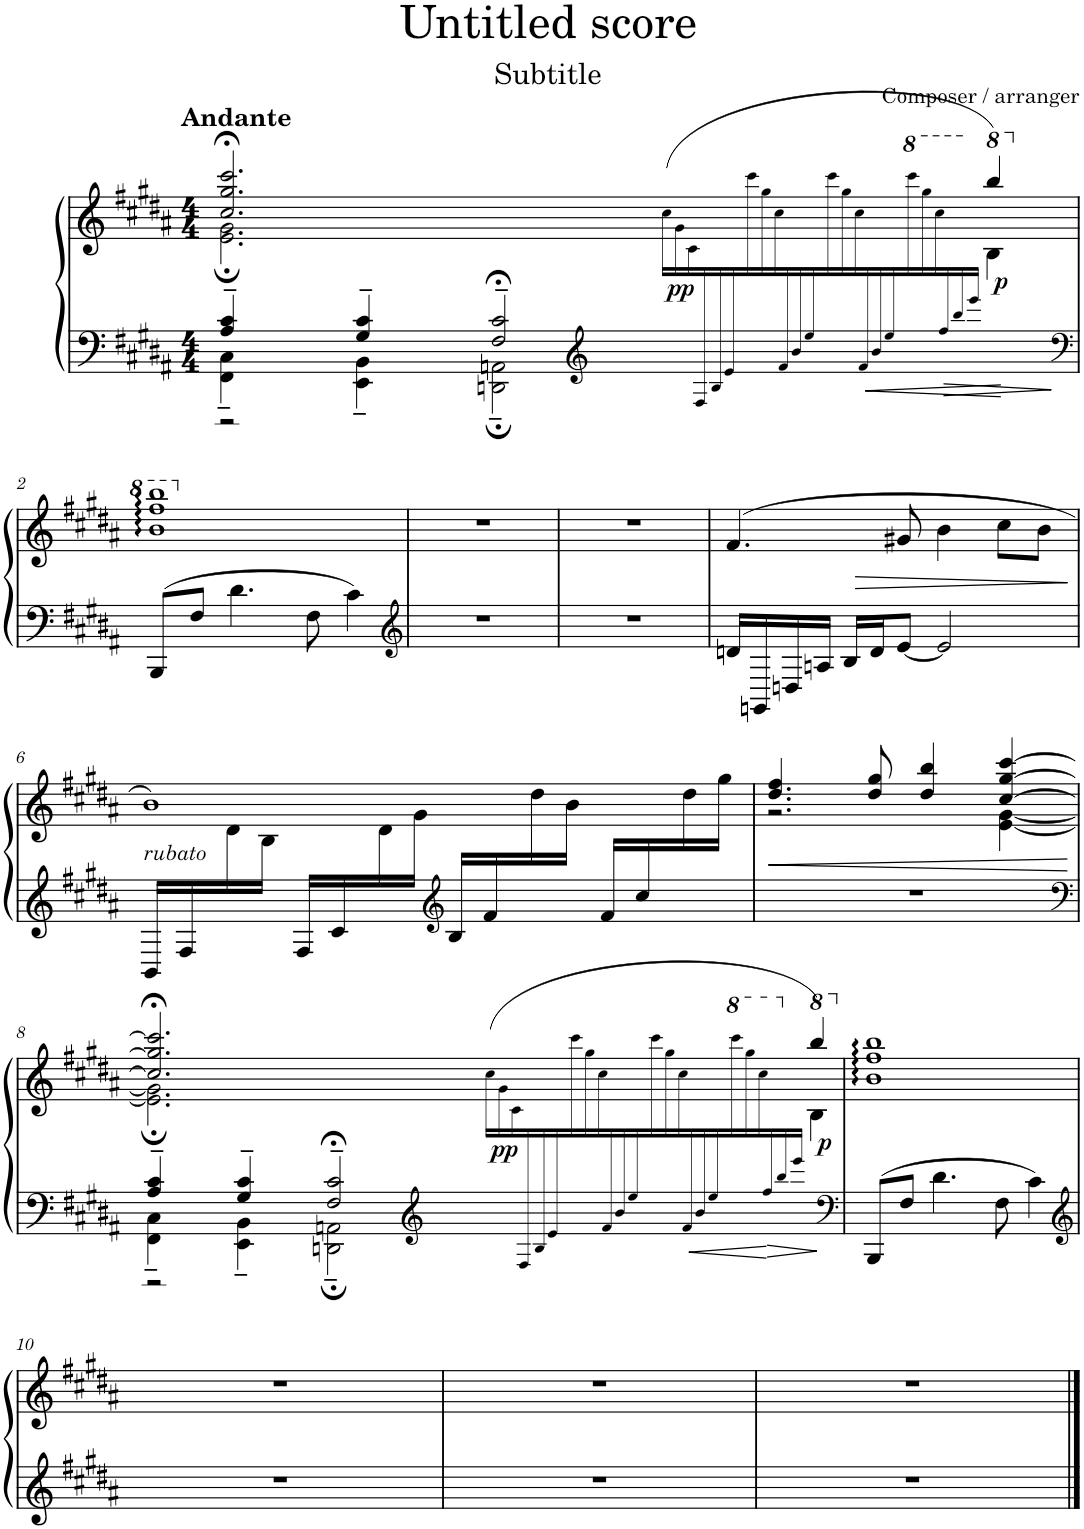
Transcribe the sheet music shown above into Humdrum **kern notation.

**kern	**kern	**dynam
*part1	*part1	*part1
*staff2	*staff1	*staff1/2
*I"Piano	*	*
*I'Pno.	*	*
*clefF4	*clefG2	*
*k[f#c#g#d#a#]	*k[f#c#g#d#a#]	*
*M4/4	*M4/4	*
=1	=1	=1
*^	*^	*
*	*^	*	*	*
*	*	*^	*	*	*
!	!	!	!	!LO:TX:a:B:t=Andante	!	!
2.ryy	4A#/~ 4c#/~	4FF#\~ 4C#\~	2r	2.cc#/;< 2.gg#/;< 2.ccc#/;<	2.e\; 2.g#\;	.
.	4G#/~ 4c#/~	4EE\~ 4BB\~	.	.	.	.
.	2F#/;<~ 2c#/;<~	2DDn\;~ 2AAn\;~	32ryy	.	.	.
*clefG2	*	*	*	*	*	*
.	.	.	4ryy	.	.	.
16qf#/	.	.	.	(16qccc#\LL	.	.
16qb/	.	.	.	16qgg#\	.	.
16qee/	.	.	.	16qcc#\	.	.
16qff#/	.	.	.	16qcccc#\	.	.
16qbb/	.	.	.	16qggg#\	.	.
16qeee/	.	.	.	16qccc#\	.	.
16qff#/	.	.	.	16qcccc#\	.	.
16qbb/	.	.	.	16qggg#\	.	.
16qeee/	.	.	.	16qccc#\	.	.
16qfff#/	.	.	.	16qcccc#\	.	.
16qbbb/	.	.	.	16qggg#\	.	.
16qeeee/JJ	.	.	.	16qccc#\	.	.
!	!	!	!	!	!	!LO:DY:b
!	!	!	!	!	!	!LO:DY:n=1:b
4ryy	.	.	.	4bbb/)	4b\	pp p
.	.	.	32ryy	.	.	.
.	.	.	16ryy	.	.	.
.	.	.	8ryy	.	.	.
*v	*v	*v	*v	*	*	*
*	*v	*v	*
!!LO:LB:g=z
=2	=2	=2
*clefF4	*	*
8BBB/L	1b:: 1ff#:: 1bb::	.
8F#/J	.	.
4.d#\	.	.
8F#\	.	.
4c#\	.	.
=3	=3	=3
*clefG2	*	*
1r	1r	.
=4	=4	=4
1r	1r	.
=5	=5	=5
16dn/LL	(4.f#/	.
16GGn/	.	.
16Dn/	.	.
16An/JJ	.	.
16B/LL	.	.
16d/J	.	.
!	!	!LO:HP:b
[8e/J	8g#X/	>
2e/]	4b\	.
.	8cc#\L	.
.	8b\J	.
.	.	]
!!LO:LB:g=z
=6	=6	=6
*	*^	*
!	!LO:TX:b:i:t=rubato	!	!
16BB/LL	1b)	8ryy	.
16F#/	.	.	.
8ryy	.	16d#\	.
.	.	16B\JJ	.
16F#/LL	.	8ryy	.
16c#/	.	.	.
8ryy	.	16d#\	.
.	.	16g#\JJ	.
*clefG2	*	*	*
16B/LL	.	8ryy	.
16f#/	.	.	.
8ryy	.	16dd#\	.
.	.	16b\JJ	.
16f#/LL	.	8ryy	.
16cc#/	.	.	.
8ryy	.	16dd#\	.
.	.	16gg#\JJ	.
=7	=7	=7	=7
!	!	!	!LO:HP:b
1r	4.dd#/ 4.ff#/	2.r	<
.	8dd#/ 8gg#/	.	.
.	4dd#/ 4bb/	.	.
.	[4cc#/ [4gg#/ [4ccc#/	[4e\ [4g#\	.
*	*v	*v	*
.	.	[
!!LO:LB:g=z
=8	=8	=8
*clefF4	*	*
*^	*^	*
*	*^	*	*	*
*	*	*^	*	*	*
2.ryy	4A#/~ 4c#/~	4FF#\~ 4C#\~	2r	2.cc#/];< 2.gg#/];< 2.ccc#/];<	2.e\]; 2.g#\];	.
.	4G#/~ 4c#/~	4EE\~ 4BB\~	.	.	.	.
.	2F#/;<~ 2c#/;<~	2DDn\;~ 2AAn\;~	32ryy	.	.	.
*clefG2	*	*	*	*	*	*
.	.	.	4ryy	.	.	.
16qf#/	.	.	.	(16qccc#\LL	.	.
16qb/	.	.	.	16qgg#\	.	.
16qee/	.	.	.	16qcc#\	.	.
16qff#/	.	.	.	16qcccc#\	.	.
16qbb/	.	.	.	16qggg#\	.	.
16qeee/	.	.	.	16qccc#\	.	.
16qff#/	.	.	.	16qcccc#\	.	.
16qbb/	.	.	.	16qggg#\	.	.
16qeee/	.	.	.	16qccc#\	.	.
16qfff#/	.	.	.	16qcccc#\	.	.
16qbbb/	.	.	.	16qggg#\	.	.
16qeeee/JJ	.	.	.	16qccc#\	.	.
!	!	!	!	!	!	!LO:DY:b
!	!	!	!	!	!	!LO:DY:n=1:b
4ryy	.	.	.	4bbb/)	4b\	pp p
.	.	.	32ryy	.	.	.
.	.	.	16ryy	.	.	.
.	.	.	8ryy	.	.	.
*v	*v	*v	*v	*	*	*
*	*v	*v	*
=9	=9	=9
*clefF4	*	*
8BBB/L	1b:: 1ff#:: 1bb::	.
8F#/J	.	.
4.d#\	.	.
8F#\	.	.
4c#\	.	.
!!LO:LB:g=z
=10	=10	=10
*clefG2	*	*
1r	1r	.
=11	=11	=11
1r	1r	.
=12	=12	=12
1r	1r	.
==	==	==
*-	*-	*-
